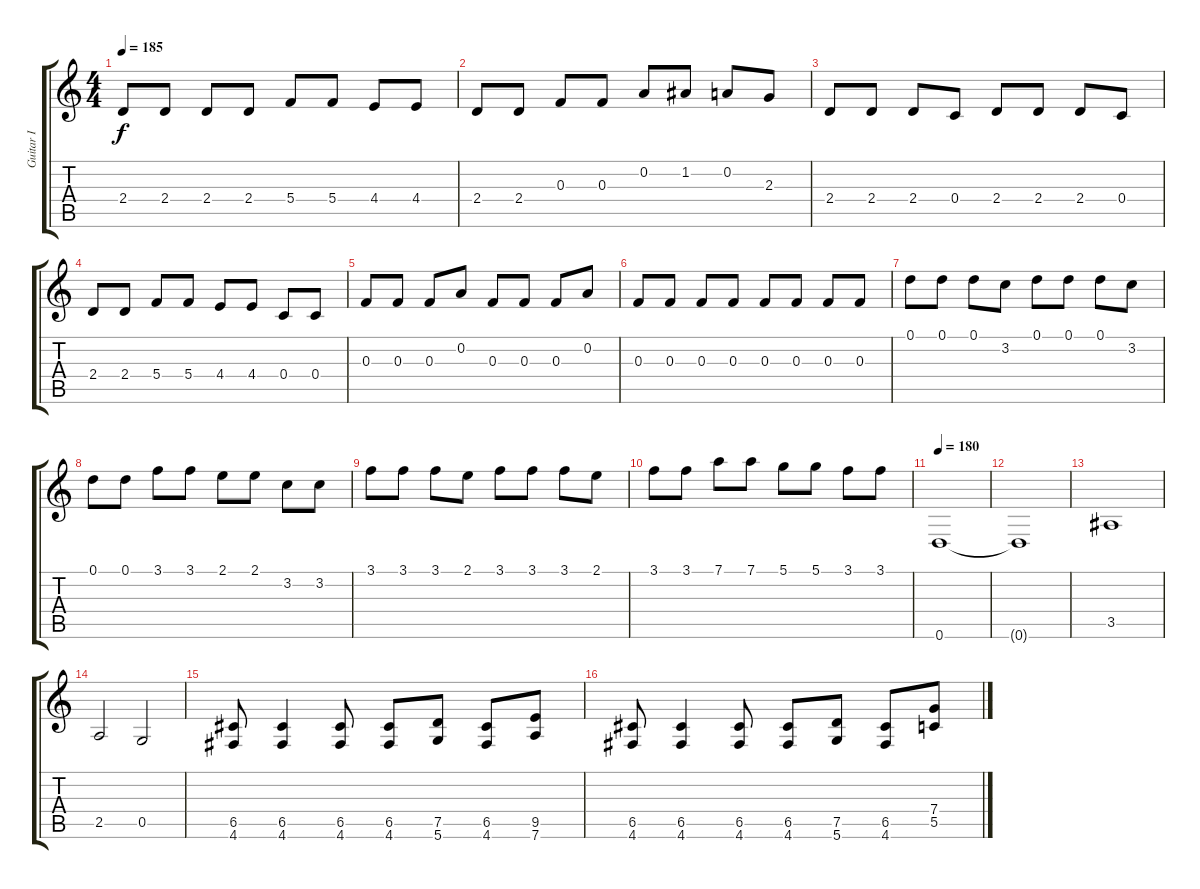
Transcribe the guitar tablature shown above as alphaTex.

\track ("Guitar I" "Guitar I") {instrument distortionguitar}
\staff {score tabs}
\tuning (D4 A3 F3 C3 G2 D2) {hide}
\ts (4 4)
\tempo 185
\clef g2
\ks c
2.4.8{dy f} 2.4.8 2.4.8 2.4.8 5.4.8 5.4.8 4.4.8 4.4.8 |
2.4.8 2.4.8 0.3.8 0.3.8 0.2.8 1.2.8 0.2.8 2.3.8 |
2.4.8 2.4.8 2.4.8 0.4.8 2.4.8 2.4.8 2.4.8 0.4.8 |
2.4.8 2.4.8 5.4.8 5.4.8 4.4.8 4.4.8 0.4.8 0.4.8 |
0.3.8 0.3.8 0.3.8 0.2.8 0.3.8 0.3.8 0.3.8 0.2.8 |
0.3.8 0.3.8 0.3.8 0.3.8 0.3.8 0.3.8 0.3.8 0.3.8 |
0.1.8 0.1.8 0.1.8 3.2.8 0.1.8 0.1.8 0.1.8 3.2.8 |
0.1.8 0.1.8 3.1.8 3.1.8 2.1.8 2.1.8 3.2.8 3.2.8 |
3.1.8 3.1.8 3.1.8 2.1.8 3.1.8 3.1.8 3.1.8 2.1.8 |
3.1.8 3.1.8 7.1.8 7.1.8 5.1.8 5.1.8 3.1.8 3.1.8 |
\tempo 180
0.6.1 |
0.6{t}.1 |
3.5.1 |
2.5.2 0.5.2 |
(6.5 4.6).8 (6.5 4.6).4 (6.5 4.6).8 (6.5 4.6).8 (7.5 5.6).8 (6.5 4.6).8 (9.5 7.6).8 |
(6.5 4.6).8 (6.5 4.6).4 (6.5 4.6).8 (6.5 4.6).8 (7.5 5.6).8 (6.5 4.6).8 (7.4 5.5).8
